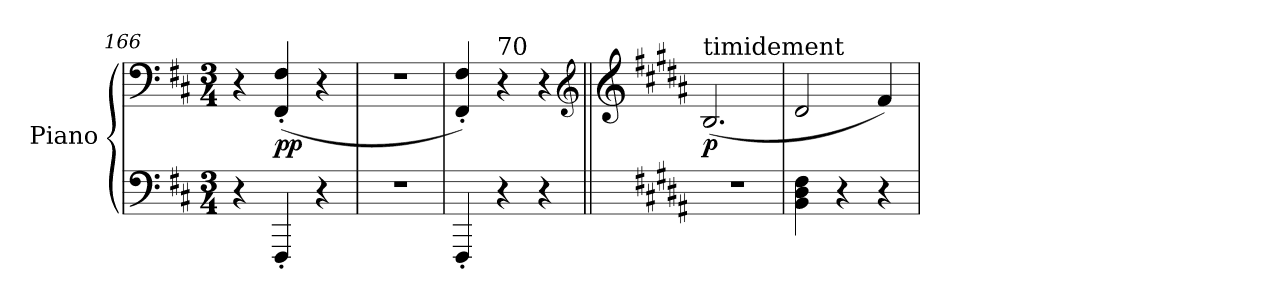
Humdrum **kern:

**kern	**kern	**dynam
*part1	*part1	*part1
*staff2	*staff1	*staff1/2
*I"Piano	*	*
*I'Pno	*	*
*clefF4	*clefF4	*
*k[f#c#]	*k[f#c#]	*
*D:	*D:	*
*M3/4	*M3/4	*
=166	=166	=166
4r	4r	.
!	!	!LO:DY:b
4FFF#'/	(4FF#/' 4F#/'	pp
4r	4r	.
=167	=167	=167
2.r	2.r	.
=168	=168	=168
4FFF#'/	4FF#/' 4F#/')	.
!	!LO:TX:a:t=70	!
4r	4r	.
4r	4r	.
*	*clefG2	*
!!LO:PB:g=z
=169||	=169||	=169||
*	*clefG2	*
*k[f#c#g#d#a#]	*k[f#c#g#d#a#]	*
*B:	*B:	*
!	!LO:TX:a:t=timidement	!
!	!	!LO:DY:b
2.r	(2.B/	p
=170	=170	=170
4BB\ 4D#\ 4F#\	2d#/	.
4r	.	.
4r	4f#/)	.
=	=	=
*-	*-	*-
